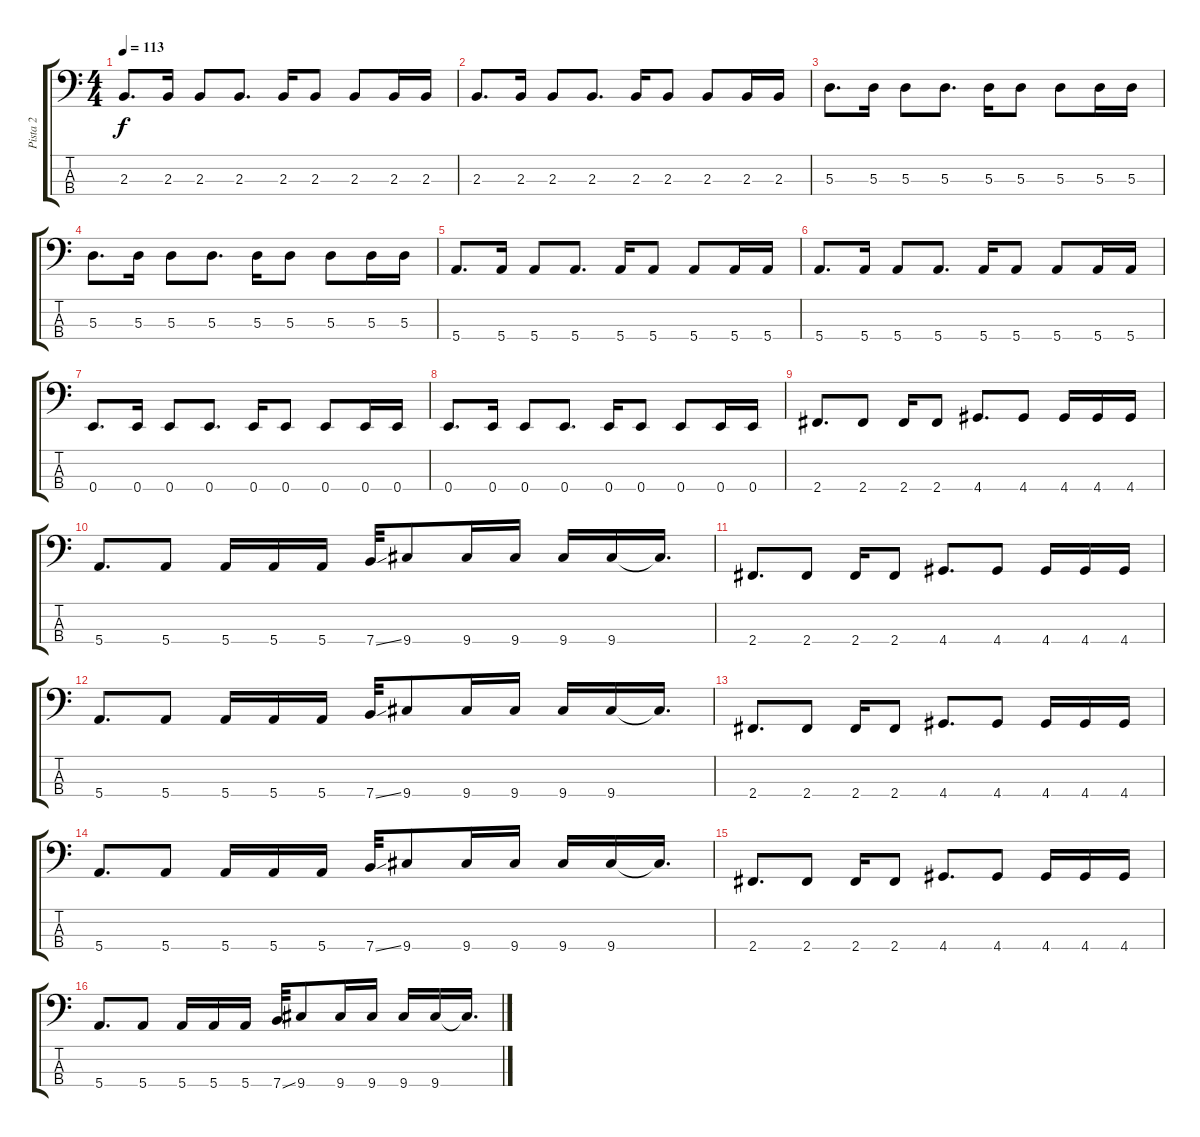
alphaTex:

\track ("Pista 2" "Pista 2") {instrument electricbassfinger}
\staff {score tabs}
\tuning (G2 D2 A1 E1) {hide}
\ts (4 4)
\tempo 113
\clef f4
\ks c
2.3.8{d dy f} 2.3.16 2.3.8 2.3.8{d} 2.3.16 2.3.8 2.3.8 2.3.16 2.3.16 |
2.3.8{d} 2.3.16 2.3.8 2.3.8{d} 2.3.16 2.3.8 2.3.8 2.3.16 2.3.16 |
5.3.8{d} 5.3.16 5.3.8 5.3.8{d} 5.3.16 5.3.8 5.3.8 5.3.16 5.3.16 |
5.3.8{d} 5.3.16 5.3.8 5.3.8{d} 5.3.16 5.3.8 5.3.8 5.3.16 5.3.16 |
5.4.8{d} 5.4.16 5.4.8 5.4.8{d} 5.4.16 5.4.8 5.4.8 5.4.16 5.4.16 |
5.4.8{d} 5.4.16 5.4.8 5.4.8{d} 5.4.16 5.4.8 5.4.8 5.4.16 5.4.16 |
0.4.8{d} 0.4.16 0.4.8 0.4.8{d} 0.4.16 0.4.8 0.4.8 0.4.16 0.4.16 |
0.4.8{d} 0.4.16 0.4.8 0.4.8{d} 0.4.16 0.4.8 0.4.8 0.4.16 0.4.16 |
2.4.8{d} 2.4.8 2.4.16 2.4.8 4.4.8{d} 4.4.8 4.4.16 4.4.16 4.4.16 |
5.4.8{d} 5.4.8 5.4.16 5.4.16 5.4.16 7.4{ss}.32 9.4.8 9.4.16 9.4.16 9.4.16 9.4.16 9.4{t}.16{d} |
2.4.8{d} 2.4.8 2.4.16 2.4.8 4.4.8{d} 4.4.8 4.4.16 4.4.16 4.4.16 |
5.4.8{d} 5.4.8 5.4.16 5.4.16 5.4.16 7.4{ss}.32 9.4.8 9.4.16 9.4.16 9.4.16 9.4.16 9.4{t}.16{d} |
2.4.8{d} 2.4.8 2.4.16 2.4.8 4.4.8{d} 4.4.8 4.4.16 4.4.16 4.4.16 |
5.4.8{d} 5.4.8 5.4.16 5.4.16 5.4.16 7.4{ss}.32 9.4.8 9.4.16 9.4.16 9.4.16 9.4.16 9.4{t}.16{d} |
2.4.8{d} 2.4.8 2.4.16 2.4.8 4.4.8{d} 4.4.8 4.4.16 4.4.16 4.4.16 |
5.4.8{d} 5.4.8 5.4.16 5.4.16 5.4.16 7.4{ss}.32 9.4.8 9.4.16 9.4.16 9.4.16 9.4.16 9.4{t}.16{d}
